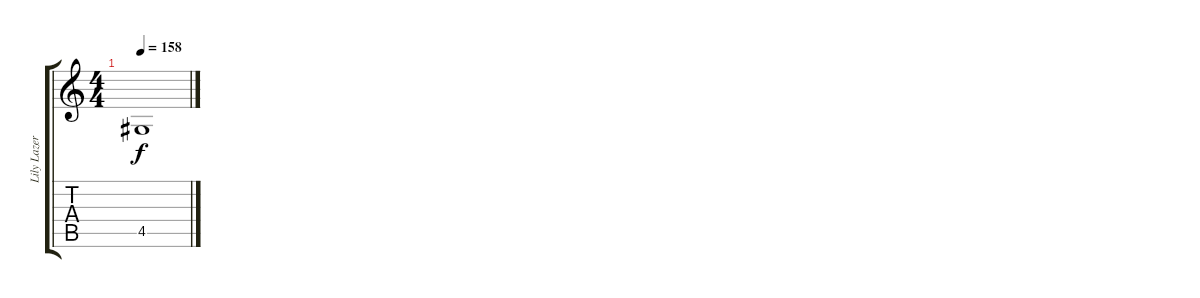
\track ("Lily Lazer (Guitar)" "Lily Lazer") {instrument distortionguitar}
\staff {score tabs}
\tuning (B3 Gb3 D3 A2 E2 B1) {hide}
\ts (4 4)
\tempo 158
\clef g2
\ks c
4.5{t}.1{dy f}
